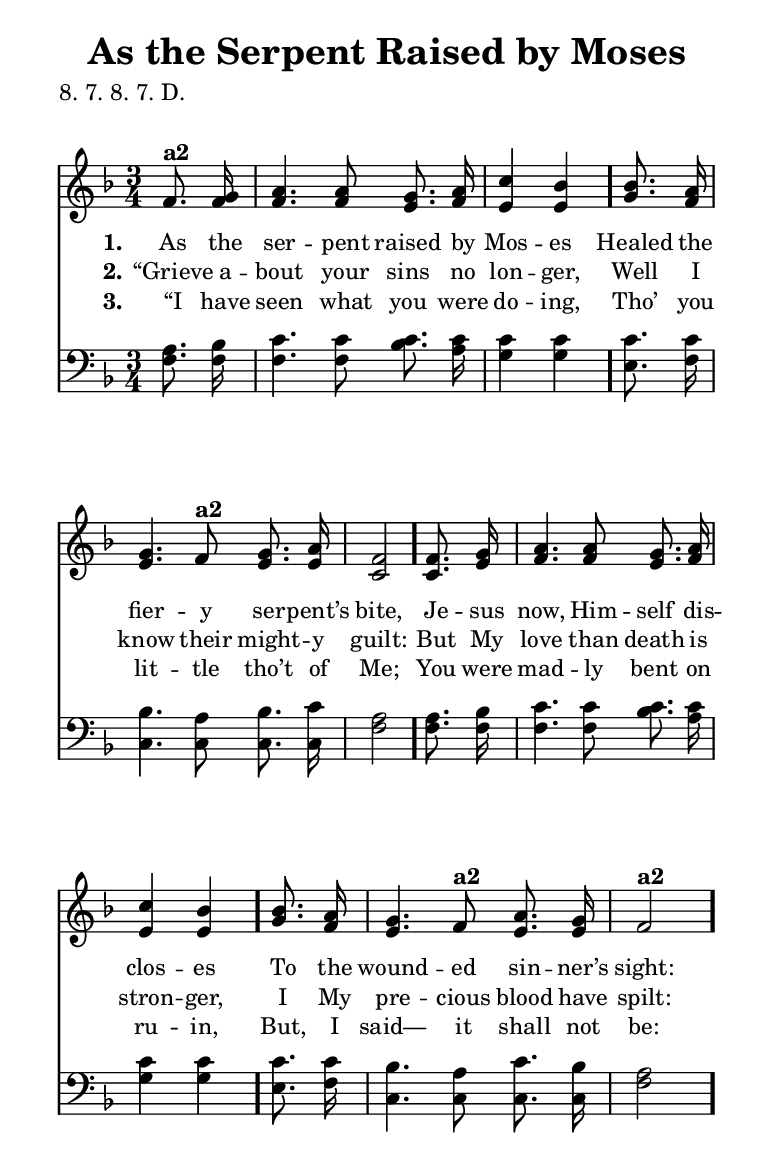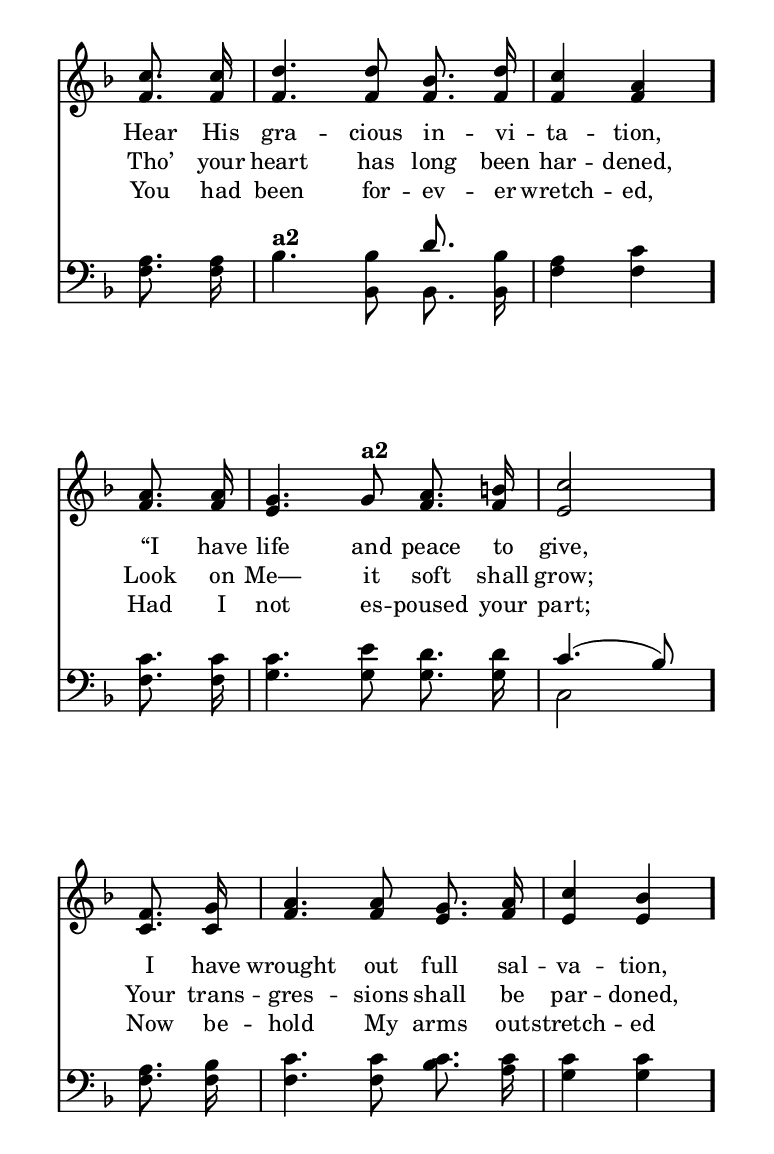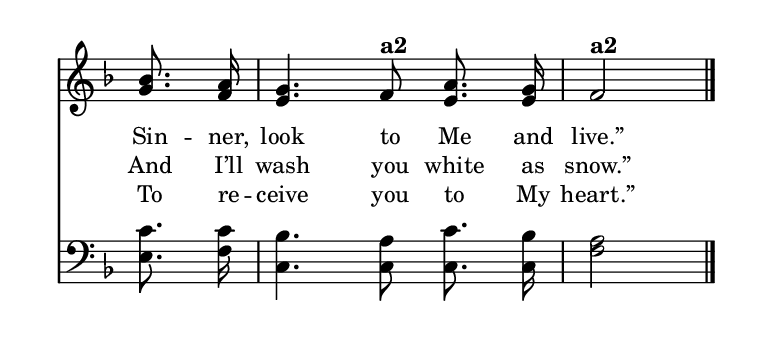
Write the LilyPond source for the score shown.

\include "common/global.ily"
\paper {
  \include "common/paper.ily"
}

\header{
  hymnnumber = "2"
  title = "As the Serpent Raised by Moses"
  tunename = "Take The World But Give Me Jesus"
  meter = "8. 7. 8. 7. D."
  %poet = ""
  %composer = ""
  %copyright = ""
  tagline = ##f
}

pattern = { f8. g16 | a4. a8 g8. a16 | c4 bes bes8. a16 | g4. f8 g8. a16 | f2 }

global = {
  \include "common/overrides.ily"
  \autoBeamOff
  \override Staff.TimeSignature.style = #'() \time 3/4
  \once \override Score.MetronomeMark.transparent = ##t
  \tempo 4 = 70
  \key f \major
  \partial 4
}

notesSoprano = {
\global
\relative a' {

  \changePitch \pattern { f g | a a g a | c bes bes a | g f g a | f }
  \changePitch \pattern { f g | a a g a | c bes bes a | g f a g | f }
  \changePitch \pattern { c' c | d d bes d | c a a a | g g a b | c }
  \changePitch \pattern { f, g | a a g a | c bes bes a | g f a g | f }

  \bar "|."

}
}

notesAlto = {
\global
\relative e' {

  \changePitch \pattern { f f | f f e f | e e g f | e f e e | c }
  \changePitch \pattern { c e | f f e f | e e g f | e f e e | f }
  \changePitch \pattern { f f | f f f f | f f f f | e g f f | e }
  \changePitch \pattern { c c | f f e f | e e g f | e f e e | f }

}
}

notesTenor = {
\global
\relative a {

  \changePitch \pattern { a bes | c c c c | c c c c | bes a bes c | a }
  \changePitch \pattern { a bes | c c c c | c c c c | bes a c bes | a }
  \changePitch \pattern { a a | bes bes d bes | a c c c | c e d d | s \insert { c4.( bes8) } } % slur
  \changePitch \pattern { a bes | c c c c | c c c c | bes a c bes | a }

}
}

notesBass = {
\global
\relative a {

  \changePitch \pattern { f f | f f bes a | g g e f | c c c c | f }
  \changePitch \pattern { f f | f f bes a | g g e f | c c c c | f }
  \changePitch \pattern { f f | bes bes, bes bes | f' f f f | g g g g | c, }
  \changePitch \pattern { f f | f f bes a | g g e f | c c c c | f }

}
}

wordsA = \lyricmode {
\set stanza = "1."

  As the ser -- pent raised by Mos -- es \bar "."
  Healed the fier -- y ser -- pent’s bite, \bar "."
  Je -- sus now, Him -- self dis -- clos -- es \bar "."
  To the wound -- ed sin -- ner’s sight: \bar "."
  Hear His gra -- cious in -- vi -- ta -- tion, \bar "."
  “I have life and peace to give, \bar "."
  I have wrought out full sal -- va -- tion, \bar "."
  Sin -- ner, look to Me and live.” \bar "."
}

wordsB = \lyricmode {
\set stanza = "2."

  “Grieve a -- bout your sins no lon -- ger,
  Well I know their might -- y guilt:
  But My love than death is stron -- ger,
  I My pre -- cious blood have spilt:
  Tho’ your heart has long been har -- dened,
  Look on Me— it soft shall grow;
  Your trans -- gres -- sions shall be par -- doned,
  And I’ll wash you white as snow.”
}

wordsC = \lyricmode {
\set stanza = "3."

  “I have seen what you were do -- ing,
  Tho’ you lit -- tle tho’t of Me;
  You were mad -- ly bent on ru -- in,
  But, I said— it shall not be:
  You had been for -- ev -- er wretch -- ed,
  Had I not es -- poused your part;
  Now be -- hold My arms out -- stretch -- ed
  To re -- ceive you to My heart.”
}


\score {
  \new ChoirStaff <<
    \set ChoirStaff.systemStartDelimiter = #'SystemStartBar
    \new Staff <<
      \clef "treble"
      \partcombine \notesSoprano \notesAlto
      \new NullVoice = "Soprano"  { \voiceOne \notesSoprano }
      \new Lyrics \lyricsto "Soprano" { \wordsA }
      \new Lyrics \lyricsto "Soprano" { \wordsB }
      \new Lyrics \lyricsto "Soprano" { \wordsC }
    >>
    \new Staff <<
      \clef "bass"
      \partcombine \notesTenor \notesBass
    >>
  >>
  \layout {
    \include "common/layout.ily"
  }
  \midi{
    \include "common/midi.ily"
  }
}

\version "2.18.0"  % necessary for upgrading to future LilyPond versions.

